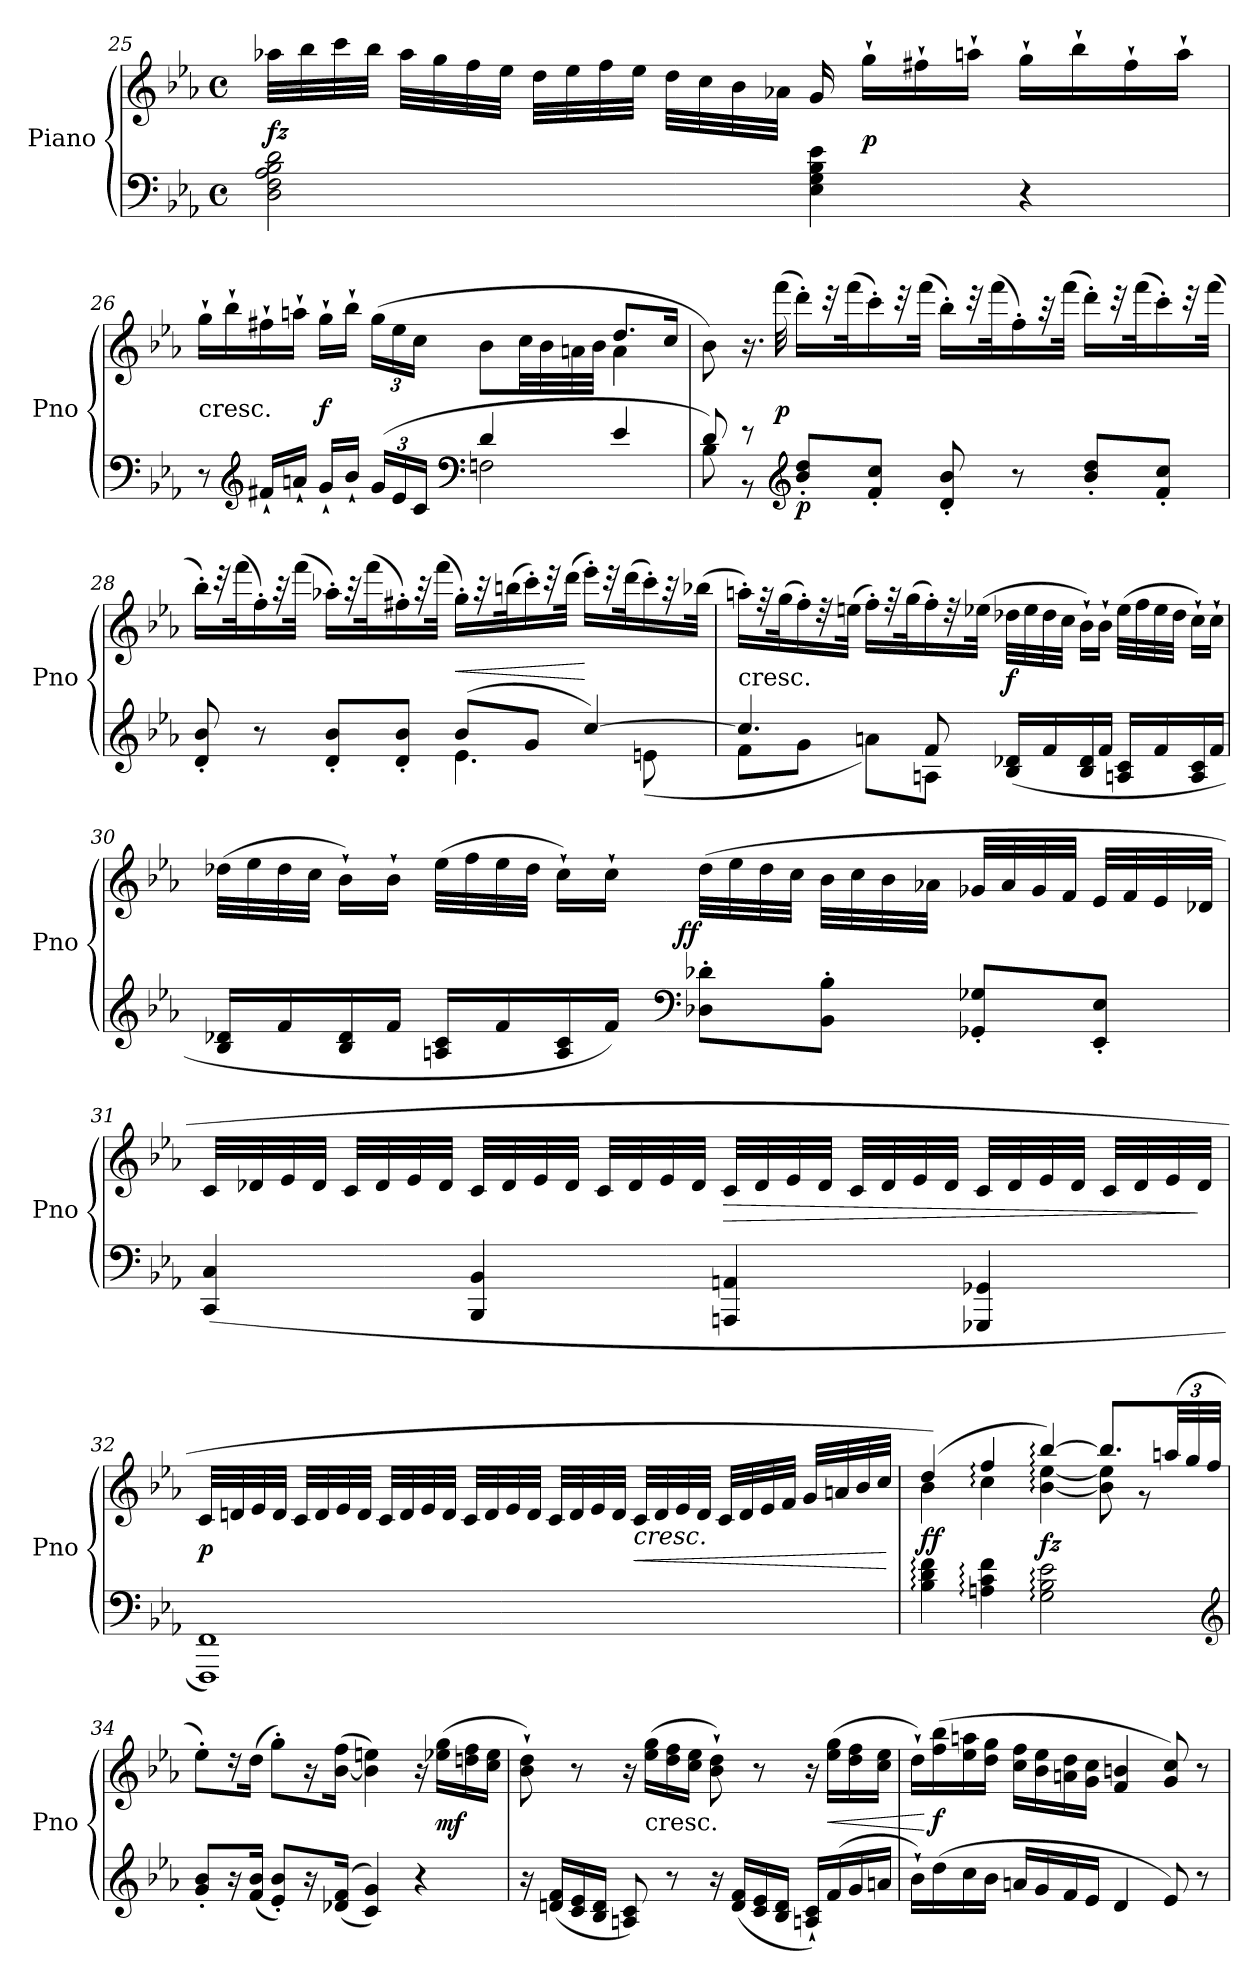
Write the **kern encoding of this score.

**kern	**kern	**dynam
*part1	*part1	*part1
*staff2	*staff1	*staff1/2
*I"Piano	*	*
*I'Pno	*	*
!!LO:LB:g=z
*clefF4	*clefG2	*
*k[b-e-a-]	*k[b-e-a-]	*
*E-:	*E-:	*
*M4/4	*M4/4	*
*met(c)	*met(c)	*
=25	=25	=25
2D 2F 2A- 2B- 2d	32aa-XLLL	fz
.	32bb-	.
.	32ccc	.
.	32bb-JJJ	.
.	32aa-LLL	.
.	32gg	.
.	32ff	.
.	32ee-JJJ	.
.	32ddLLL	.
.	32ee-	.
.	32ff	.
.	32ee-JJJ	.
.	32ddLLL	.
.	32cc	.
.	32b-	.
.	32a-XJJJ	.
4E- 4G 4B- 4e-	16g	.
.	16gg`LL	p
.	16ff#X`	.
.	16aan`JJ	.
4r	16gg`LL	.
.	16bb-`	.
.	16ff#`	.
.	16aa`JJ	.
=26	=26	=26
*^	*^	*
!	!	!LO:TX:c:t=cresc.	!	!
8ryy	8r	2.ryy	16gg`LL	.
.	.	.	16bb-`	.
*clefG2	*	*	*	*
4ryy	16f#X`LL	.	16ff#X`	.
.	16an`JJ	.	16aan`JJ	.
.	16g`LL	.	16gg`LL	f
.	16b-`JJ	.	16bb-`JJ	.
8ryy	(24gLL	.	(24ggLL	.
.	24e-	.	24ee-	.
.	24cJJ	.	24ccJJ	.
*clefF4	*	*	*	*
4d	2Fn	.	8b-L	.
.	.	.	32ccLL	.
.	.	.	32b-	.
.	.	.	32an	.
.	.	.	32b-JJJ	.
4e-	.	8.ddL	4a	.
.	.	16ccJk	.	.
*	*	*v	*v	*
!!LO:LB:g=z
=27	=27	=27	=27
8d)	8B-	8b-)	.
8r	8r	16.r	.
.	.	(32fff	p
*clefG2	*	*	*
!	!	!	!LO:DY:b=2
2.ryy	8b-'/ 8dd'/L	16ddd'LL)	p
.	.	32r	.
.	.	(32fffK	.
.	8f'/ 8cc'/J	16ccc')	.
.	.	32r	.
.	.	(32fffJJk	.
.	8d' 8b-'	16bb-'LL)	.
.	.	32r	.
.	.	(32fffK	.
.	8r	16ff')	.
.	.	32r	.
.	.	(32fffJJk	.
.	8b-'/ 8dd'/L	16ddd'LL)	.
.	.	32r	.
.	.	(32fffK	.
.	8f'/ 8cc'/J	16ccc')	.
.	.	32r	.
.	.	(32fffJJk	.
=28	=28	=28	=28
8d' 8b-'	2ryy	16bb-'LL)	.
.	.	32r	.
.	.	(32fffK	.
8r	.	16ff')	.
.	.	32r	.
.	.	(32fffJJk	.
8d' 8b-'L	.	16aa-X'LL)	.
.	.	32r	.
.	.	(32fffK	.
8d' 8b-'J	.	16ff#X')	.
.	.	32r	.
.	.	(32fffJJk	.
(8b-L	4.e-	16gg'LL)	<
.	.	32r	.
.	.	(32bbnK	.
8gJ	.	16ccc')	.
.	.	32r	.
.	.	(32dddJJk	.
[4cc)	.	16eee-'LL)	[
.	.	32r	.
.	.	(32dddK	.
.	(8en	16ccc')	.
.	.	32r	.
.	.	(32bb-XJJk	.
!!LO:LB:g=z
=29	=29	=29	=29
!	!	!LO:TX:c:t=cresc.	!
4.cc]	8fL	16aan'LL)	.
.	.	32r	.
.	.	(32ggK	.
.	8gJ	16ff')	.
.	.	32r	.
.	.	(32eenJJk	.
.	8anL)	16ff'LL)	.
.	.	32r	.
.	.	(32ggK	.
8f	8AnJ	16ff')	.
.	.	32r	.
.	.	(32ee-XJJk	.
2ryy	(16B- 16d-XLL	32dd-XLLL	f
.	.	32ee-	.
.	16f	32dd-	.
.	.	32ccJJJ	.
.	16B- 16d-	16b-`LL)	.
.	16fJJ	16b-`JJ	.
.	16An 16cLL	(32ee-LLL	.
.	.	32ff	.
.	16f	32ee-	.
.	.	32dd-JJJ	.
.	16A 16c	16cc`LL)	.
.	16fJJ	16cc`JJ	.
*v	*v	*	*
=30	=30	=30
16B- 16d-XLL	(32dd-XLLL	.
.	32ee-	.
16f	32dd-	.
.	32ccJJJ	.
16B- 16d-	16b-`LL)	.
16fJJ	16b-`JJ	.
16An 16cLL	(32ee-LLL	.
.	32ff	.
16f	32ee-	.
.	32dd-JJJ	.
16A 16c	16cc`LL)	.
16fJJ)	16cc`JJ	.
*clefF4	*	*
!	!	!LO:DY:rj
8D-X' 8d-X'L	(32dd-LLL	ff
.	32ee-	.
.	32dd-	.
.	32ccJJJ	.
8BB-' 8B-'J	32b-LLL	.
.	32cc	.
.	32b-	.
.	32a-XJJJ	.
8GG-X' 8G-X'L	32g-XLLL	.
.	32a-	.
.	32g-	.
.	32fJJJ	.
8EE-' 8E-'J	32e-LLL	.
.	32f	.
.	32e-	.
.	32d-XJJJ	.
!!LO:LB:g=z
=31	=31	=31
(4CC 4C	32cLLL	.
.	32d-X	.
.	32e-	.
.	32d-JJJ	.
.	32cLLL	.
.	32d-	.
.	32e-	.
.	32d-JJJ	.
4BBB- 4BB-	32cLLL	.
.	32d-	.
.	32e-	.
.	32d-JJJ	.
.	32cLLL	.
.	32d-	.
.	32e-	.
.	32d-JJJ	.
4AAAn 4AAn	32cLLL	>
.	32d-	.
.	32e-	.
.	32d-JJJ	.
.	32cLLL	.
.	32d-	.
.	32e-	.
.	32d-JJJ	.
4GGG-X 4GG-X	32cLLL	.
.	32d-	.
.	32e-	.
.	32d-JJJ	.
.	32cLLL	.
.	32d-	.
.	32e-	.
.	32d-JJJ	]
=32	=32	=32
1FFF 1FF)	32cLLL	p
.	32dn	.
.	32e-	.
.	32dJJJ	.
.	32cLLL	.
.	32d	.
.	32e-	.
.	32dJJJ	.
.	32cLLL	.
.	32d	.
.	32e-	.
.	32dJJJ	.
.	32cLLL	.
.	32d	.
.	32e-	.
.	32dJJJ	.
.	32cLLL	.
.	32d	.
.	32e-	.
.	32dJJJ	.
!	!LO:TX:b:i:t=cresc.	!
.	32cLLL	<
.	32d	.
.	32e-	.
.	32dJJJ	.
.	32cLLL	.
.	32d	.
.	32e-	.
.	32fJJJ	.
.	32gLLL	.
.	32an	.
.	32b-	.
.	32ccJJJ	.
.	.	[
!!LO:LB:g=z
=33	=33	=33
*	*^	*
4B-: 4d: 4f:	(4dd)	4b-	ff
4An: 4c: 4f:	4ff:	4cc:	.
2G: 2B-: 2e-:	[4bb-:)	[4b-: [4ee-:	fz
.	8.bb-L]	8b-] 8ee-]	.
.	.	8r	.
.	(48aanLL	.	.
.	48gg	.	.
.	48ffJJJ	.	.
*	*v	*v	*
*clefG2	*	*
=34	=34	=34
8g' 8b-'L	8ee-'L)	.
16r	16r	.
(16f 16b-Jk	(16ddJk	.
8e-' 8b-'L)	8gg'L)	.
16r	16r	.
(<(>16d-X 16fJk	([16b- 16ffJk	.
4c 4g))	4b-] 4een)	.
4r	16r	.
.	(16ee-X 16ggLL	mf
.	16ddn 16ff	.
.	16cc 16ee-JJ	.
=35	=35	=35
16r	8b-` 8dd`)	.
(16dn 16fLL	.	.
16c 16e-	8r	.
16B- 16dJJ	.	.
8An 8c)	16r	.
!	!LO:TX:c:t=cresc.	!
.	(16ee- 16ggLL	.
8r	16dd 16ff	.
.	16cc 16ee-JJ	.
16r	8b-` 8dd`)	.
(16d 16fLL	.	.
16c 16e-	8r	.
16B- 16dJJ	.	.
16An` 16c`LL)	16r	.
(<16f	(16ee- 16ggLL	<
16g	16dd 16ff	.
16anJJ	16cc 16ee-JJ	.
!!LO:LB:g=z
=36	=36	=36
16b-`LL)	16dd`LL)	.
(<16dd	(16ff 16bb-	[ f
16cc	16ee- 16aan	.
16b-JJ	16dd 16ggJJ	.
16anLL	16cc 16ffLL	.
16g	16b- 16ee-	.
16f	16an 16dd	.
16e-JJ	16g 16ccJJ	.
4d	4f 4bn	.
8e-)	8g 8cc)	.
8r	8r	.
=	=	=
*-	*-	*-
